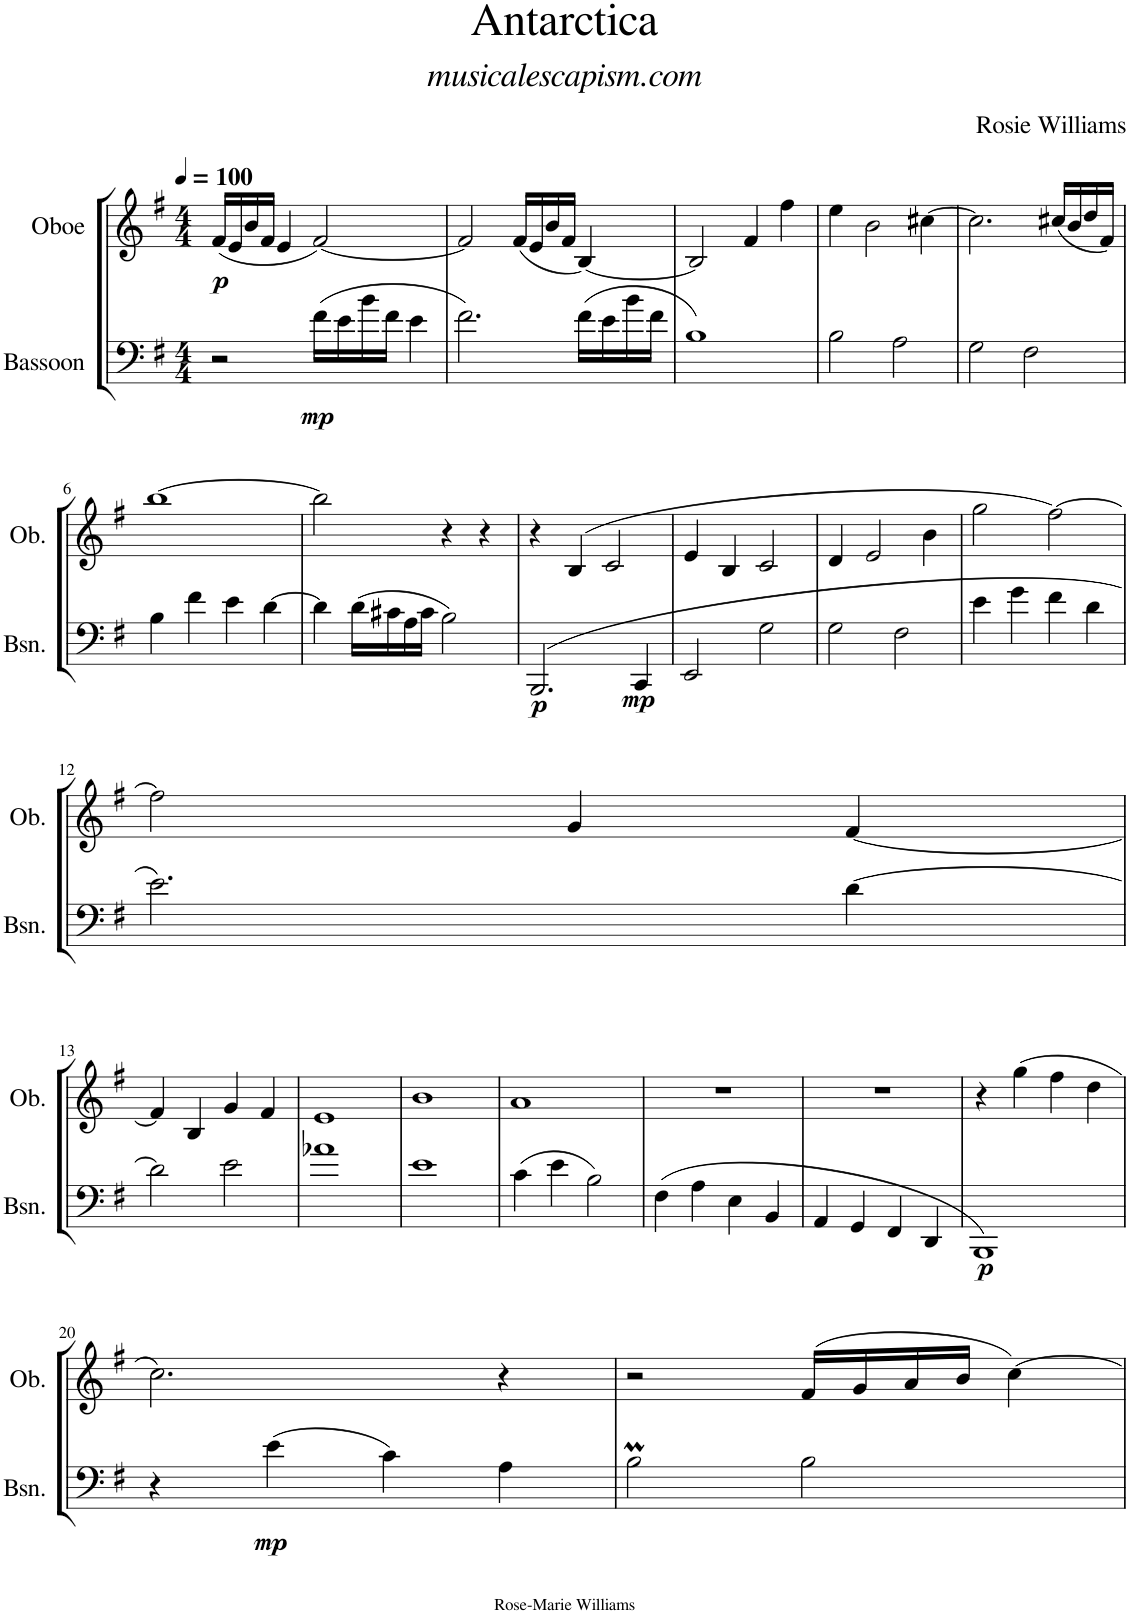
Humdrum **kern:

**kern	**dynam	**kern	**dynam
*part2	*part2	*part1	*part1
*staff2	*staff2	*staff1	*staff1
*I"Bassoon	*	*I"Oboe	*
*I'Bsn.	*	*I'Ob.	*
*clefF4	*	*clefG2	*
*k[f#]	*	*k[f#]	*
*M4/4	*	*M4/4	*
*MM100	*	*MM100	*
=1	=1	=1	=1
!	!	!	!LO:DY:b
2r	.	(<16f#/LL	p
.	.	16e/	.
.	.	16b/	.
.	.	16f#/JJ	.
.	.	4e/	.
!	!LO:DY:b	!	!
(>16f#\LL	mp	[2f#/)	.
16e\	.	.	.
16b\	.	.	.
16f#\JJ	.	.	.
4e\	.	.	.
=2	=2	=2	=2
2.f#\)	.	2f#/]	.
.	.	(<16f#/LL	.
.	.	16e/	.
.	.	16b/	.
.	.	16f#/JJ	.
(>16f#\LL	.	[4B/)	.
16e\	.	.	.
16b\	.	.	.
16f#\JJ	.	.	.
=3	=3	=3	=3
1B)	.	2B/]	.
.	.	4f#/	.
.	.	4ff#\	.
=4	=4	=4	=4
2B\	.	4ee\	.
.	.	2b\	.
2A\	.	.	.
.	.	[4cc#X\	.
=5	=5	=5	=5
2G\	.	2.cc#\]	.
2F#\	.	.	.
.	.	(<16cc#X/LL	.
.	.	16b/	.
.	.	16dd/	.
.	.	16f#/JJ)	.
!!LO:LB:g=z
=6	=6	=6	=6
4B\	.	[1bb	.
4f#\	.	.	.
4e\	.	.	.
[4d\	.	.	.
=7	=7	=7	=7
4d\]	.	2bb\]	.
(>16d\LL	.	.	.
16c#X\	.	.	.
16A\	.	.	.
16c#\JJ	.	.	.
2B\)	.	4r	.
.	.	4r	.
=8	=8	=8	=8
!	!LO:DY:b	!	!
(>2.BBB/	p	4r	.
.	.	(>4B/	.
.	.	2c/	.
!	!LO:DY:b	!	!
4CC/	mp	.	.
=9	=9	=9	=9
2EE/	.	4e/	.
.	.	4B/	.
2G\	.	2c/	.
=10	=10	=10	=10
2G\	.	4d/	.
.	.	2e/	.
2F#\	.	.	.
.	.	4b\	.
=11	=11	=11	=11
4e\	.	2gg\	.
4g\	.	.	.
4f#\	.	[2ff#\)	.
4d\	.	.	.
!!LO:LB:g=z
=12	=12	=12	=12
2.e\)	.	2ff#\]	.
.	.	4g/	.
[4d\	.	[4f#/	.
!!LO:LB:g=z
=13	=13	=13	=13
2d\]	.	4f#/]	.
.	.	4B/	.
2e\	.	4g/	.
.	.	4f#/	.
=14	=14	=14	=14
1a-X	.	1e	.
=15	=15	=15	=15
1e	.	1b	.
=16	=16	=16	=16
(>4c\	.	1a	.
4e\	.	.	.
2B\)	.	.	.
=17	=17	=17	=17
(>4F#\	.	1r	.
4A\	.	.	.
4E\	.	.	.
4BB/	.	.	.
=18	=18	=18	=18
4AA/	.	1r	.
4GG/	.	.	.
4FF#/	.	.	.
4DD/	.	.	.
=19	=19	=19	=19
!	!LO:DY:b	!	!
1BBB)	p	4r	.
.	.	(>4gg\	.
.	.	4ff#\	.
.	.	4dd\	.
!!LO:LB:g=z
=20	=20	=20	=20
4r	.	2.cc\)	.
!	!LO:DY:b	!	!
(>4e\	mp	.	.
4c\)	.	.	.
4A\	.	4r	.
=21	=21	=21	=21
2Bm\	.	2r	.
2B\	.	(>16f#/LL	.
.	.	16g/	.
.	.	16a/	.
.	.	16b/JJ	.
.	.	[4cc\)	.
=	=	=	=
*-	*-	*-	*-
